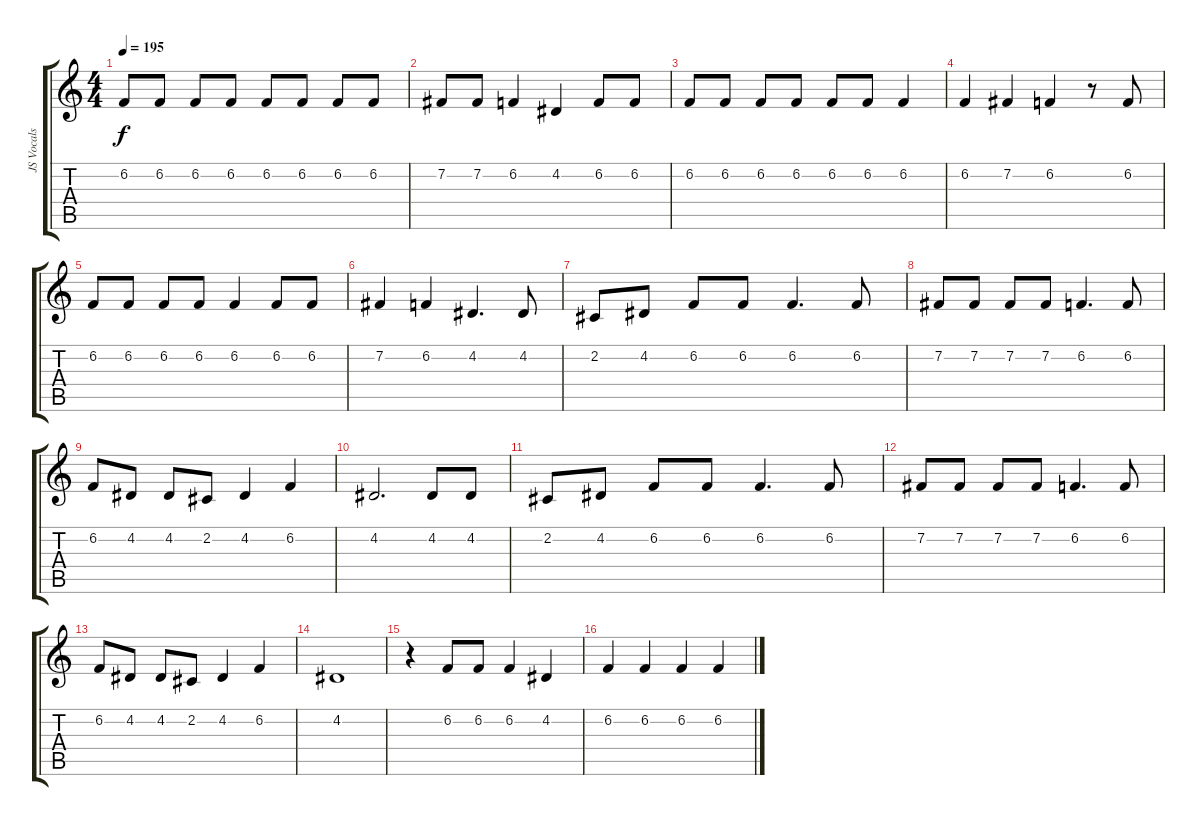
\track ("JS Vocals" "JS Vocals") {instrument altosax}
\staff {score tabs}
\tuning (E4 B3 G3 D3 A2 E2) {hide}
\ts (4 4)
\tempo 195
\clef g2
\ks c
6.2.8{dy f} 6.2.8 6.2.8 6.2.8 6.2.8 6.2.8 6.2.8 6.2.8 |
7.2.8 7.2.8 6.2.4 4.2.4 6.2.8 6.2.8 |
6.2.8 6.2.8 6.2.8 6.2.8 6.2.8 6.2.8 6.2.4 |
6.2.4 7.2.4 6.2.4 r.8 6.2.8 |
6.2.8 6.2.8 6.2.8 6.2.8 6.2.4 6.2.8 6.2.8 |
7.2.4 6.2.4 4.2.4{d} 4.2.8 |
2.2.8 4.2.8 6.2.8 6.2.8 6.2.4{d} 6.2.8 |
7.2.8 7.2.8 7.2.8 7.2.8 6.2.4{d} 6.2.8 |
6.2.8 4.2.8 4.2.8 2.2.8 4.2.4 6.2.4 |
4.2.2{d} 4.2.8 4.2.8 |
2.2.8 4.2.8 6.2.8 6.2.8 6.2.4{d} 6.2.8 |
7.2.8 7.2.8 7.2.8 7.2.8 6.2.4{d} 6.2.8 |
6.2.8 4.2.8 4.2.8 2.2.8 4.2.4 6.2.4 |
4.2.1 |
r.4 6.2.8 6.2.8 6.2.4 4.2.4 |
6.2.4 6.2.4 6.2.4 6.2.4
